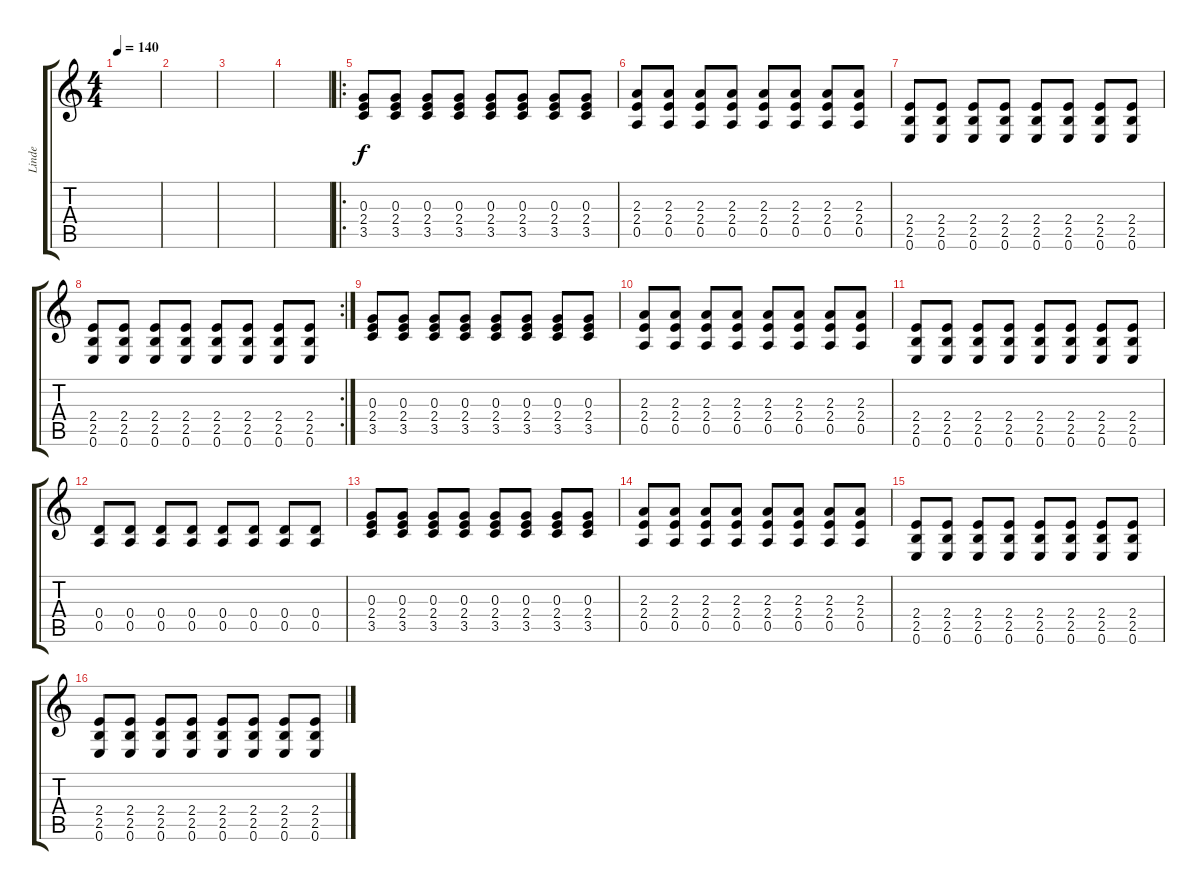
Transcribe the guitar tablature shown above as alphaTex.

\track ("Linde" "Linde") {instrument overdrivenguitar}
\staff {score tabs}
\tuning (E4 B3 G3 D3 A2 E2) {hide}
\ts (4 4)
\tempo 140
\clef g2
\ks c
|
|
|
|
\ro
(0.3 2.4 3.5).8{volume 13} (0.3 2.4 3.5).8 (0.3 2.4 3.5).8 (0.3 2.4 3.5).8 (0.3 2.4 3.5).8 (0.3 2.4 3.5).8 (0.3 2.4 3.5).8 (0.3 2.4 3.5).8 |
(2.3 2.4 0.5).8 (2.3 2.4 0.5).8 (2.3 2.4 0.5).8 (2.3 2.4 0.5).8 (2.3 2.4 0.5).8 (2.3 2.4 0.5).8 (2.3 2.4 0.5).8 (2.3 2.4 0.5).8 |
(2.4 2.5 0.6).8 (2.4 2.5 0.6).8 (2.4 2.5 0.6).8 (2.4 2.5 0.6).8 (2.4 2.5 0.6).8 (2.4 2.5 0.6).8 (2.4 2.5 0.6).8 (2.4 2.5 0.6).8 |
\rc 2
(2.4 2.5 0.6).8 (2.4 2.5 0.6).8 (2.4 2.5 0.6).8 (2.4 2.5 0.6).8 (2.4 2.5 0.6).8 (2.4 2.5 0.6).8 (2.4 2.5 0.6).8 (2.4 2.5 0.6).8 |
(0.3 2.4 3.5).8 (0.3 2.4 3.5).8 (0.3 2.4 3.5).8 (0.3 2.4 3.5).8 (0.3 2.4 3.5).8 (0.3 2.4 3.5).8 (0.3 2.4 3.5).8 (0.3 2.4 3.5).8 |
(2.3 2.4 0.5).8 (2.3 2.4 0.5).8 (2.3 2.4 0.5).8 (2.3 2.4 0.5).8 (2.3 2.4 0.5).8 (2.3 2.4 0.5).8 (2.3 2.4 0.5).8 (2.3 2.4 0.5).8 |
(2.4 2.5 0.6).8 (2.4 2.5 0.6).8 (2.4 2.5 0.6).8 (2.4 2.5 0.6).8 (2.4 2.5 0.6).8 (2.4 2.5 0.6).8 (2.4 2.5 0.6).8 (2.4 2.5 0.6).8 |
(0.4 0.5).8 (0.4 0.5).8 (0.4 0.5).8 (0.4 0.5).8 (0.4 0.5).8 (0.4 0.5).8 (0.4 0.5).8 (0.4 0.5).8 |
(0.3 2.4 3.5).8 (0.3 2.4 3.5).8 (0.3 2.4 3.5).8 (0.3 2.4 3.5).8 (0.3 2.4 3.5).8 (0.3 2.4 3.5).8 (0.3 2.4 3.5).8 (0.3 2.4 3.5).8 |
(2.3 2.4 0.5).8 (2.3 2.4 0.5).8 (2.3 2.4 0.5).8 (2.3 2.4 0.5).8 (2.3 2.4 0.5).8 (2.3 2.4 0.5).8 (2.3 2.4 0.5).8 (2.3 2.4 0.5).8 |
(2.4 2.5 0.6).8 (2.4 2.5 0.6).8 (2.4 2.5 0.6).8 (2.4 2.5 0.6).8 (2.4 2.5 0.6).8 (2.4 2.5 0.6).8 (2.4 2.5 0.6).8 (2.4 2.5 0.6).8 |
(2.4 2.5 0.6).8 (2.4 2.5 0.6).8 (2.4 2.5 0.6).8 (2.4 2.5 0.6).8 (2.4 2.5 0.6).8 (2.4 2.5 0.6).8 (2.4 2.5 0.6).8 (2.4 2.5 0.6).8
